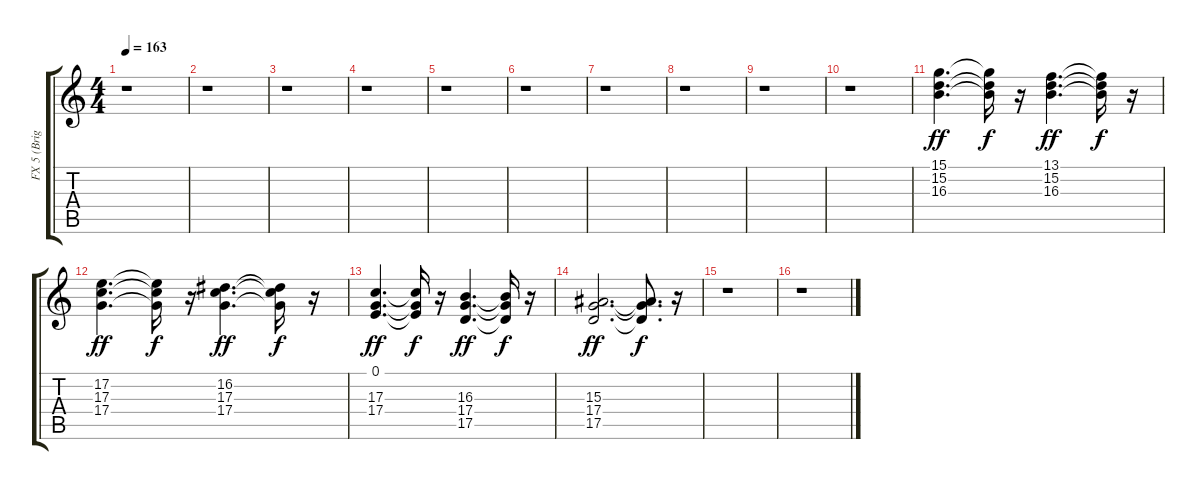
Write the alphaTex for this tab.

\track ("FX 5 (Brightness)" "FX 5 (Brig") {instrument acousticgrandpiano}
\staff {score tabs}
\tuning (E4 B3 G3 D3 A2 E2) {hide}
\ts (4 4)
\tempo 163
\clef g2
\ks c
r.1{dy f} |
r.1 |
r.1 |
r.1 |
r.1 |
r.1 |
r.1 |
r.1 |
r.1 |
r.1 |
(15.1 15.2 16.3).4{d dy ff} (15.1{t} 15.2{t} 16.3{t}).16{dy f} r.16 (13.1 15.2 16.3).4{d dy ff} (13.1{t} 15.2{t} 16.3{t}).16{dy f} r.16 |
(17.2 17.3 17.4).4{d dy ff} (17.2{t} 17.3{t} 17.4{t}).16{dy f} r.16 (16.2 17.3 17.4).4{d dy ff} (16.2{t} 17.3{t} 17.4{t}).16{dy f} r.16 |
(0.1 17.3 17.4).4{d dy ff} (0.1{t} 17.3{t} 17.4{t}).16{dy f} r.16 (16.3 17.4 17.5).4{d dy ff} (16.3{t} 17.4{t} 17.5{t}).16{dy f} r.16 |
(15.3 17.4 17.5).2{d dy ff} (15.3{t} 17.4{t} 17.5{t}).8{d dy f} r.16 |
r.1 |
r.1
